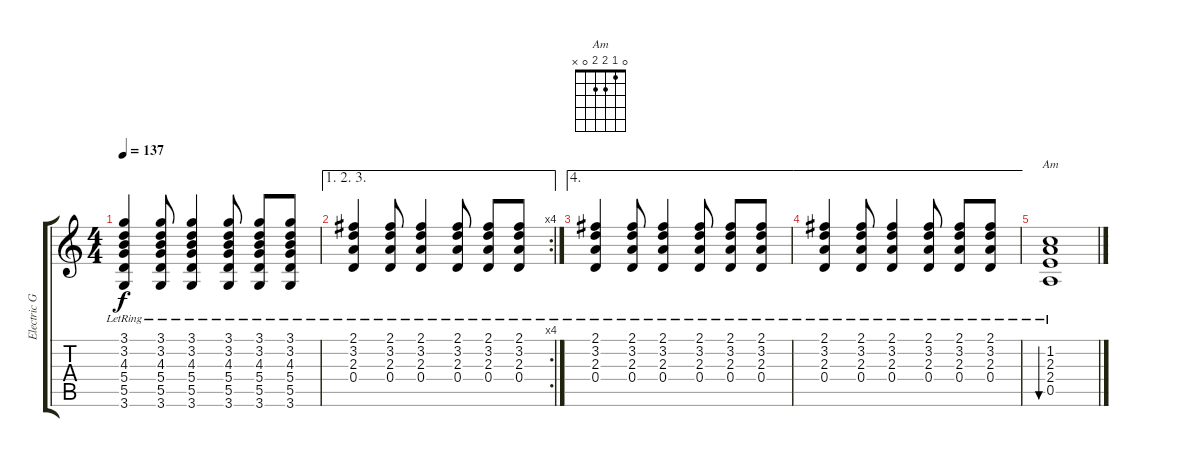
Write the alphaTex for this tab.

\track ("Electric Guitar" "Electric G") {instrument electricguitarclean}
\staff {score tabs}
\tuning (E4 B3 G3 D3 A2 E2) {hide}
\chord ("Am" 0 1 2 2 0 x)
\ts (4 4)
\tempo 137
\clef g2
\ks c
(3.1{lr} 3.2{lr} 4.3{lr} 5.4{lr} 5.5{lr} 3.6{lr}).4{dy f} (3.1{lr} 3.2{lr} 4.3{lr} 5.4{lr} 5.5{lr} 3.6{lr}).8 (3.1{lr} 3.2{lr} 4.3{lr} 5.4{lr} 5.5{lr} 3.6{lr}).4 (3.1{lr} 3.2{lr} 4.3{lr} 5.4{lr} 5.5{lr} 3.6{lr}).8 (3.1{lr} 3.2{lr} 4.3{lr} 5.4{lr} 5.5{lr} 3.6{lr}).8 (3.1{lr} 3.2{lr} 4.3{lr} 5.4{lr} 5.5{lr} 3.6{lr}).8 |
\ae (1 2 3)
\rc 4
(2.1{lr} 3.2{lr} 2.3{lr} 0.4{lr}).4 (2.1{lr} 3.2{lr} 2.3{lr} 0.4{lr}).8 (2.1{lr} 3.2{lr} 2.3{lr} 0.4{lr}).4 (2.1{lr} 3.2{lr} 2.3{lr} 0.4{lr}).8 (2.1{lr} 3.2{lr} 2.3{lr} 0.4{lr}).8 (2.1{lr} 3.2{lr} 2.3{lr} 0.4{lr}).8 |
\ae 4
(2.1{lr} 3.2{lr} 2.3{lr} 0.4{lr}).4 (2.1{lr} 3.2{lr} 2.3{lr} 0.4{lr}).8 (2.1{lr} 3.2{lr} 2.3{lr} 0.4{lr}).4 (2.1{lr} 3.2{lr} 2.3{lr} 0.4{lr}).8 (2.1{lr} 3.2{lr} 2.3{lr} 0.4{lr}).8 (2.1{lr} 3.2{lr} 2.3{lr} 0.4{lr}).8 |
\ae 4
(2.1{lr} 3.2{lr} 2.3{lr} 0.4{lr}).4 (2.1{lr} 3.2{lr} 2.3{lr} 0.4{lr}).8 (2.1{lr} 3.2{lr} 2.3{lr} 0.4{lr}).4 (2.1{lr} 3.2{lr} 2.3{lr} 0.4{lr}).8 (2.1{lr} 3.2{lr} 2.3{lr} 0.4{lr}).8 (2.1{lr} 3.2{lr} 2.3{lr} 0.4{lr}).8 |
(1.2{lr} 2.3{lr} 2.4{lr} 0.5{lr}).1{bu 120 ch "Am"}
